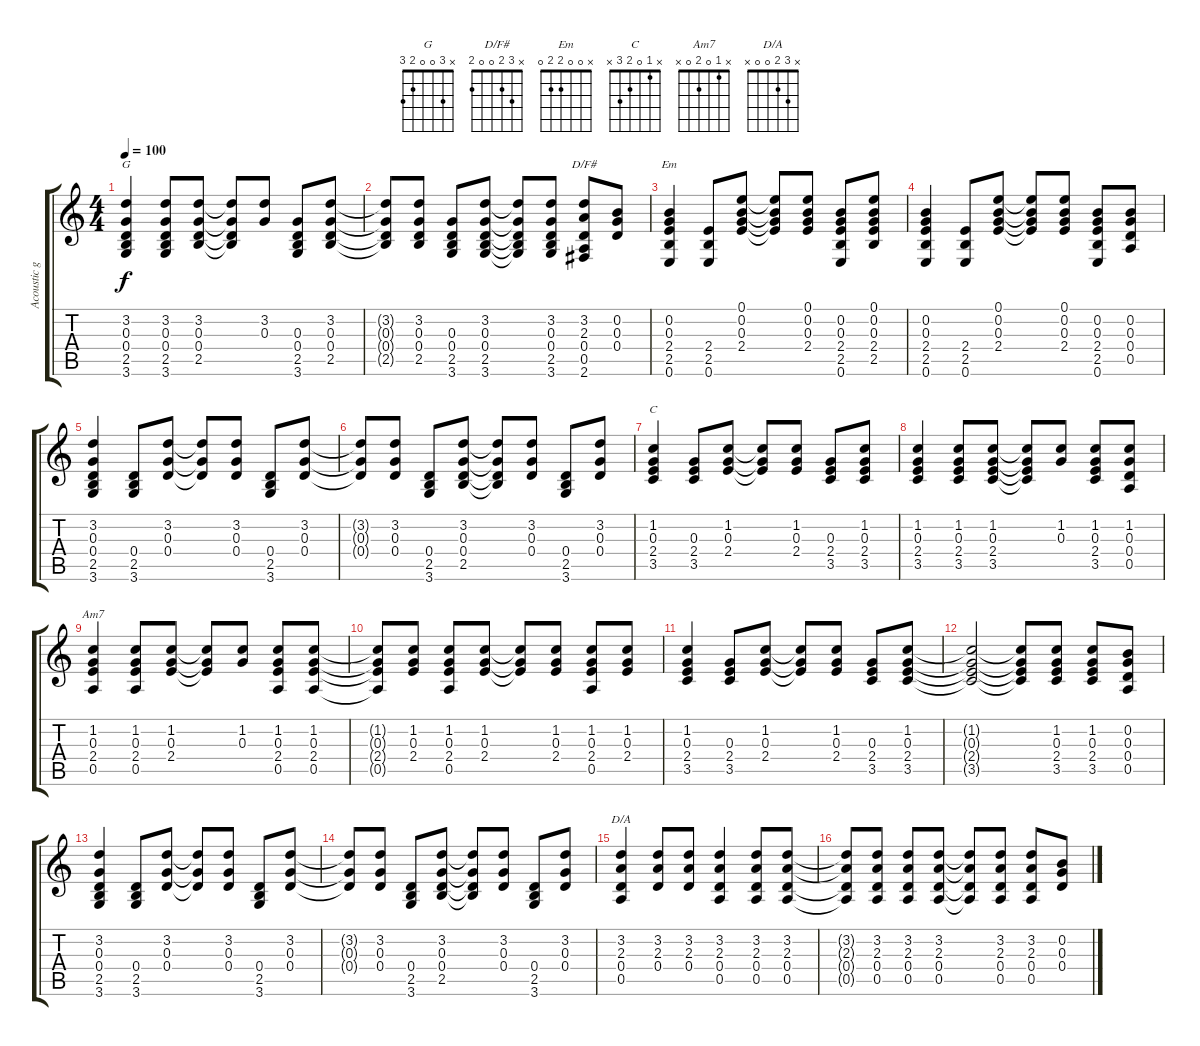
\track ("Acoustic guitar" "Acoustic g") {instrument acousticguitarsteel}
\staff {score tabs}
\tuning (E4 B3 G3 D3 A2 E2) {hide}
\chord ("G" x 3 0 0 2 3)
\chord ("D/F#" x 3 2 0 0 2)
\chord ("Em" x 0 0 2 2 0)
\chord ("C" x 1 0 2 3 x)
\chord ("Am7" x 1 0 2 0 x)
\chord ("D/A" x 3 2 0 0 x)
\ts (4 4)
\tempo 100
\clef g2
\ks c
(3.2 0.3 0.4 2.5 3.6).4{ch "G" dy f} (3.2 0.3 0.4 2.5 3.6).8 (3.2 0.3 0.4 2.5).8 (3.2{t} 0.3{t} 0.4{t} 2.5{t}).8 (3.2 0.3).8 (0.3 0.4 2.5 3.6).8 (3.2 0.3 0.4 2.5).8 |
(3.2{t} 0.3{t} 0.4{t} 2.5{t}).8 (3.2 0.3 0.4 2.5).8 (0.3 0.4 2.5 3.6).8 (3.2 0.3 0.4 2.5 3.6).8 (3.2{t} 0.3{t} 0.4{t} 2.5{t} 3.6{t}).8 (3.2 0.3 0.4 2.5 3.6).8 (3.2 2.3 0.4 0.5 2.6).8{ch "D/F#"} (0.2 0.3 0.4).8 |
(0.2 0.3 2.4 2.5 0.6).4{ch "Em"} (2.4 2.5 0.6).8 (0.1 0.2 0.3 2.4).8 (0.1{t} 0.2{t} 0.3{t} 2.4{t}).8 (0.1 0.2 0.3 2.4).8 (0.2 0.3 2.4 2.5 0.6).8 (0.1 0.2 0.3 2.4 2.5).8 |
(0.2 0.3 2.4 2.5 0.6).4 (2.4 2.5 0.6).8 (0.1 0.2 0.3 2.4).8 (0.1{t} 0.2{t} 0.3{t} 2.4{t}).8 (0.1 0.2 0.3 2.4).8 (0.2 0.3 2.4 2.5 0.6).8 (0.2 0.3 0.4 0.5).8 |
(3.2 0.3 0.4 2.5 3.6).4 (0.4 2.5 3.6).8 (3.2 0.3 0.4).8 (3.2{t} 0.3{t} 0.4{t}).8 (3.2 0.3 0.4).8 (0.4 2.5 3.6).8 (3.2 0.3 0.4).8 |
(3.2{t} 0.3{t} 0.4{t}).8 (3.2 0.3 0.4).8 (0.4 2.5 3.6).8 (3.2 0.3 0.4 2.5).8 (3.2{t} 0.3{t} 0.4{t} 2.5{t}).8 (3.2 0.3 0.4).8 (0.4 2.5 3.6).8 (3.2 0.3 0.4).8 |
(1.2 0.3 2.4 3.5).4{ch "C"} (0.3 2.4 3.5).8 (1.2 0.3 2.4).8 (1.2{t} 0.3{t} 2.4{t}).8 (1.2 0.3 2.4).8 (0.3 2.4 3.5).8 (1.2 0.3 2.4 3.5).8 |
(1.2 0.3 2.4 3.5).4 (1.2 0.3 2.4 3.5).8 (1.2 0.3 2.4 3.5).8 (1.2{t} 0.3{t} 2.4{t} 3.5{t}).8 (1.2 0.3).8 (1.2 0.3 2.4 3.5).8 (1.2 0.3 0.4 0.5).8 |
(1.2 0.3 2.4 0.5).4{ch "Am7"} (1.2 0.3 2.4 0.5).8 (1.2 0.3 2.4).8 (1.2{t} 0.3{t} 2.4{t}).8 (1.2 0.3).8 (1.2 0.3 2.4 0.5).8 (1.2 0.3 2.4 0.5).8 |
(1.2{t} 0.3{t} 2.4{t} 0.5{t}).8 (1.2 0.3 2.4).8 (1.2 0.3 2.4 0.5).8 (1.2 0.3 2.4).8 (1.2{t} 0.3{t} 2.4{t}).8 (1.2 0.3 2.4).8 (1.2 0.3 2.4 0.5).8 (1.2 0.3 2.4).8 |
(1.2 0.3 2.4 3.5).4 (0.3 2.4 3.5).8 (1.2 0.3 2.4).8 (1.2{t} 0.3{t} 2.4{t}).8 (1.2 0.3 2.4).8 (0.3 2.4 3.5).8 (1.2 0.3 2.4 3.5).8 |
(1.2{t} 0.3{t} 2.4{t} 3.5{t}).2 (1.2{t} 0.3{t} 2.4{t} 3.5{t}).8 (1.2 0.3 2.4 3.5).8 (1.2 0.3 2.4 3.5).8 (0.2 0.3 0.4 0.5).8 |
(3.2 0.3 0.4 2.5 3.6).4 (0.4 2.5 3.6).8 (3.2 0.3 0.4).8 (3.2{t} 0.3{t} 0.4{t}).8 (3.2 0.3 0.4).8 (0.4 2.5 3.6).8 (3.2 0.3 0.4).8 |
(3.2{t} 0.3{t} 0.4{t}).8 (3.2 0.3 0.4).8 (0.4 2.5 3.6).8 (3.2 0.3 0.4 2.5).8 (3.2{t} 0.3{t} 0.4{t} 2.5{t}).8 (3.2 0.3 0.4).8 (0.4 2.5 3.6).8 (3.2 0.3 0.4).8 |
(3.2 2.3 0.4 0.5).4{ch "D/A"} (3.2 2.3 0.4).8 (3.2 2.3 0.4).8 (3.2 2.3 0.4 0.5).4 (3.2 2.3 0.4 0.5).8 (3.2 2.3 0.4 0.5).8 |
(3.2{t} 2.3{t} 0.4{t} 0.5{t}).8 (3.2 2.3 0.4 0.5).8 (3.2 2.3 0.4 0.5).8 (3.2 2.3 0.4 0.5).8 (3.2{t} 2.3{t} 0.4{t} 0.5{t}).8 (3.2 2.3 0.4 0.5).8 (3.2 2.3 0.4 0.5).8 (0.2 0.3 0.4).8
